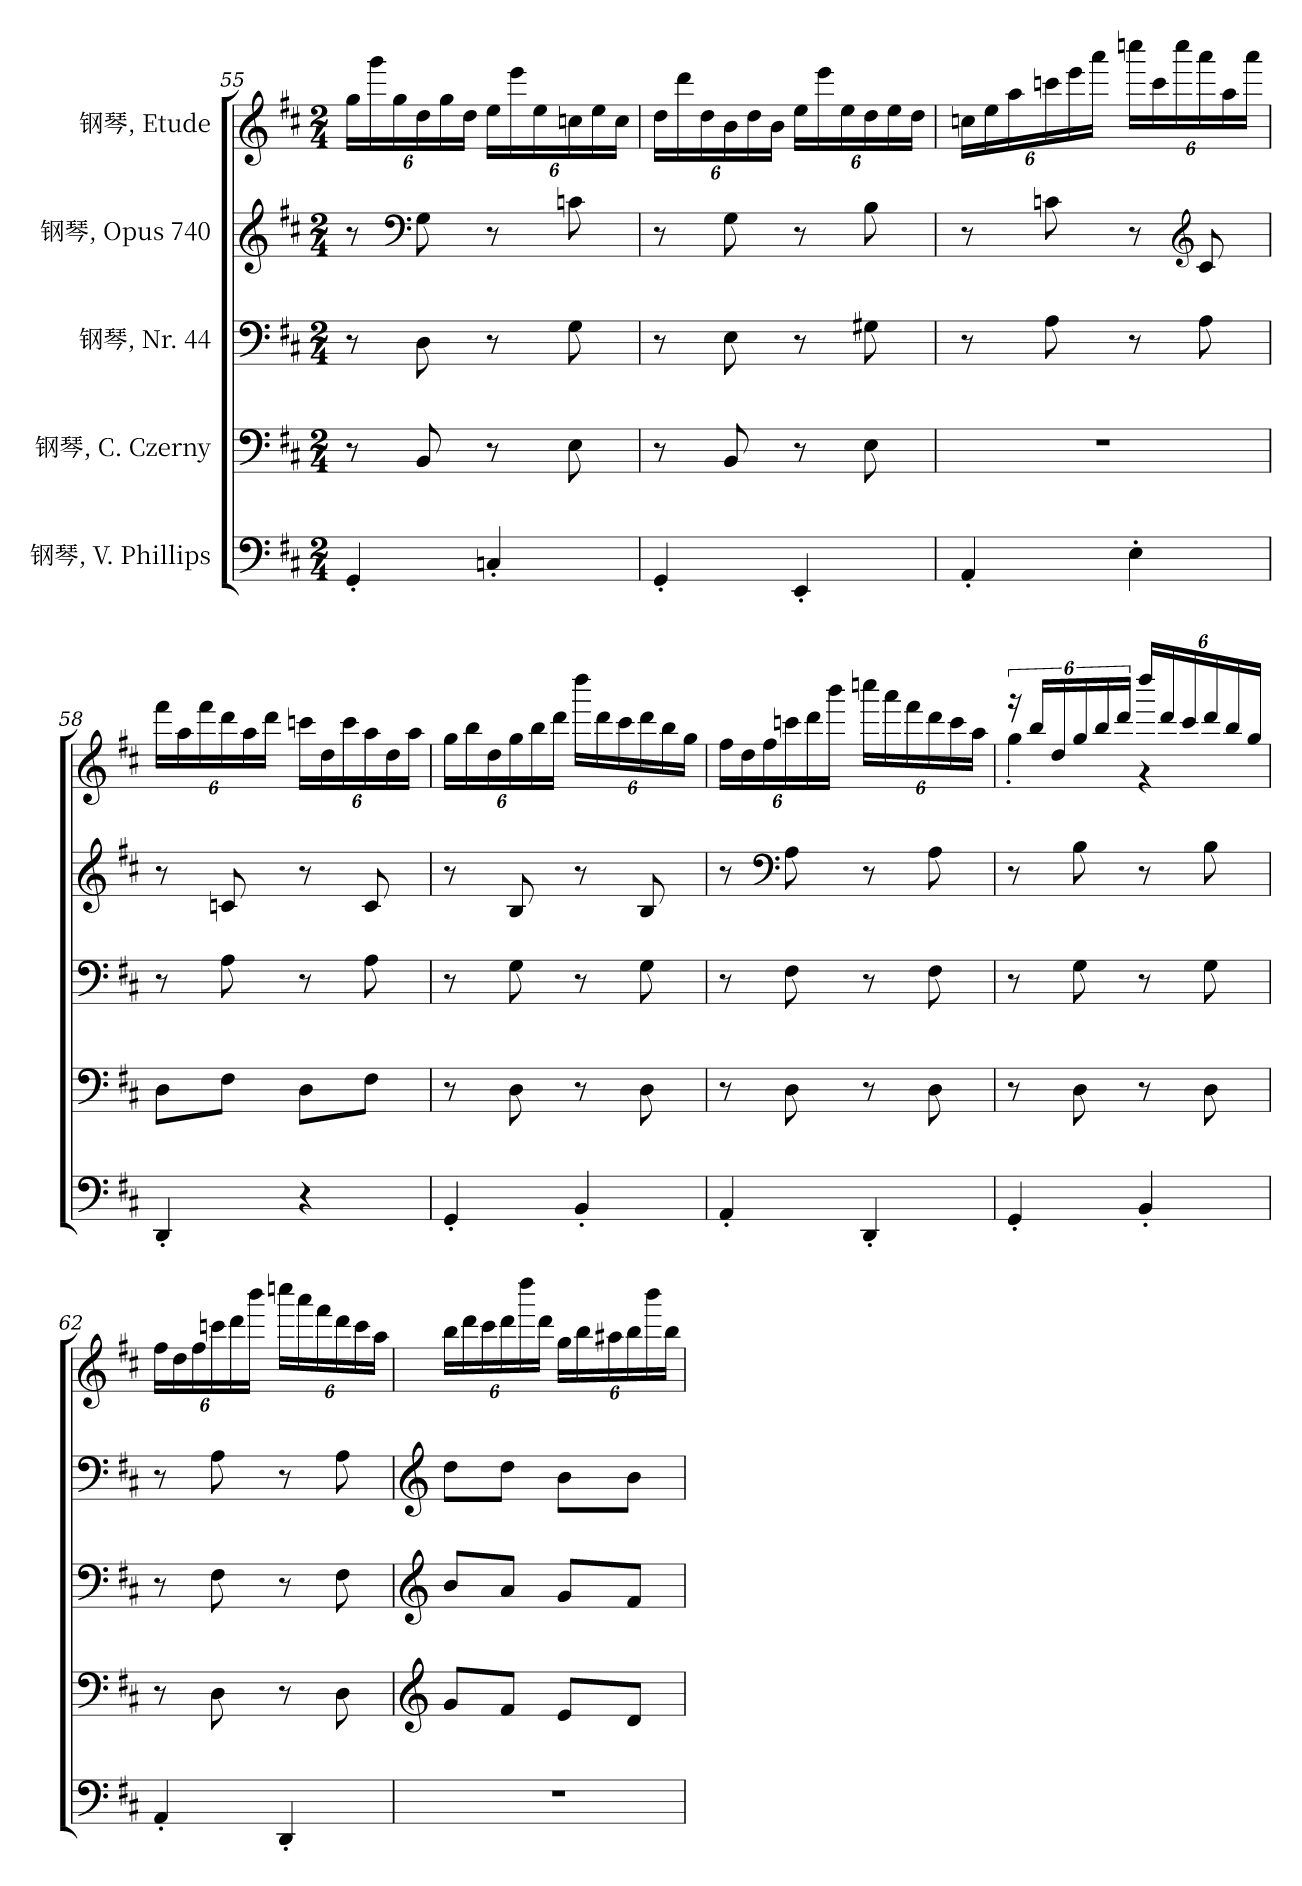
**kern	**kern	**kern	**kern	**kern
*part5	*part4	*part3	*part2	*part1
*staff5	*staff4	*staff3	*staff2	*staff1
*I"钢琴, V. Phillips	*I"钢琴, C. Czerny	*I"钢琴, Nr. 44	*I"钢琴, Opus 740	*I"钢琴, Etude
*clefF4	*clefF4	*clefF4	*clefG2	*clefG2
*k[f#c#]	*k[f#c#]	*k[f#c#]	*k[f#c#]	*k[f#c#]
*M2/4	*M2/4	*M2/4	*M2/4	*M2/4
*MM114	*MM114	*MM114	*MM114	*MM114
*	*	*	*	*Xbrackettup
=55	=55	=55	=55	=55
4GG'/	8r	8r	8r	24gg\LL
.	.	.	.	24ggg\
.	.	.	.	24gg\
*	*	*	*clefF4	*
.	8BB/	8D\	8G\	24dd\
.	.	.	.	24gg\
.	.	.	.	24dd\JJ
4Cn'/	8r	8r	8r	24ee\LL
.	.	.	.	24eee\
.	.	.	.	24ee\
.	8E\	8G\	8cn\	24ccn\
.	.	.	.	24ee\
.	.	.	.	24cc\JJ
=56	=56	=56	=56	=56
4GG'/	8r	8r	8r	24dd\LL
.	.	.	.	24ddd\
.	.	.	.	24dd\
.	8BB/	8E\	8G\	24b\
.	.	.	.	24dd\
.	.	.	.	24b\JJ
4EE'/	8r	8r	8r	24ee\LL
.	.	.	.	24eee\
.	.	.	.	24ee\
.	8E\	8G#X\	8B\	24dd\
.	.	.	.	24ee\
.	.	.	.	24dd\JJ
!!LO:PB:g=z
=57	=57	=57	=57	=57
4AA'/	2r	8r	8r	24ccn\LL
.	.	.	.	24ee\
.	.	.	.	24aa\
.	.	8A\	8cn\	24cccn\
.	.	.	.	24eee\
.	.	.	.	24aaa\JJ
4E'\	.	8r	8r	24ccccn\LL
.	.	.	.	24ccc\
.	.	.	.	24cccc\
*	*	*	*clefG2	*
.	.	8A\	8c/	24aaa\
.	.	.	.	24aa\
.	.	.	.	24aaa\JJ
=58	=58	=58	=58	=58
4DD'/	8D\L	8r	8r	24fff#\LL
.	.	.	.	24aa\
.	.	.	.	24fff#\
.	8F#\J	8A\	8cn/	24ddd\
.	.	.	.	24aa\
.	.	.	.	24ddd\JJ
4r	8D\L	8r	8r	24cccn\LL
.	.	.	.	24dd\
.	.	.	.	24ccc\
.	8F#\J	8A\	8c/	24aa\
.	.	.	.	24dd\
.	.	.	.	24aa\JJ
!!LO:LB:g=z
=59	=59	=59	=59	=59
4GG'/	8r	8r	8r	24gg\LL
.	.	.	.	24bb\
.	.	.	.	24dd\
.	8D\	8G\	8B/	24gg\
.	.	.	.	24bb\
.	.	.	.	24ddd\JJ
4BB'/	8r	8r	8r	24dddd\LL
.	.	.	.	24ddd\
.	.	.	.	24ccc#\
.	8D\	8G\	8B/	24ddd\
.	.	.	.	24bb\
.	.	.	.	24gg\JJ
=60	=60	=60	=60	=60
4AA'/	8r	8r	8r	24ff#\LL
.	.	.	.	24dd\
.	.	.	.	24ff#\
*	*	*	*clefF4	*
.	8D\	8F#\	8A\	24cccn\
.	.	.	.	24ddd\
.	.	.	.	24bbb\JJ
4DD'/	8r	8r	8r	24ccccn\LL
.	.	.	.	24aaa\
.	.	.	.	24fff#\
.	8D\	8F#\	8A\	24ddd\
.	.	.	.	24ccc\
.	.	.	.	24aa\JJ
!!LO:PB:g=z
=61	=61	=61	=61	=61
*	*	*	*	*brackettup
*	*	*	*	*^
4GG'/	8r	8r	8r	24r	4gg'\
.	.	.	.	24bb/LL	.
.	.	.	.	24dd/	.
*	*	*	*	*Xbrackettup	*
.	8D\	8G\	8B\	24gg/	.
.	.	.	.	24bb/	.
.	.	.	.	24ddd/JJ	.
4BB'/	8r	8r	8r	24dddd/LL	4r
.	.	.	.	24ddd/	.
.	.	.	.	24ccc#/	.
.	8D\	8G\	8B\	24ddd/	.
.	.	.	.	24bb/	.
.	.	.	.	24gg/JJ	.
*	*	*	*	*v	*v
=62	=62	=62	=62	=62
4AA'/	8r	8r	8r	24ff#\LL
.	.	.	.	24dd\
.	.	.	.	24ff#\
.	8D\	8F#\	8A\	24cccn\
.	.	.	.	24ddd\
.	.	.	.	24bbb\JJ
4DD'/	8r	8r	8r	24ccccn\LL
.	.	.	.	24aaa\
.	.	.	.	24fff#\
.	8D\	8F#\	8A\	24ddd\
.	.	.	.	24ccc\
.	.	.	.	24aa\JJ
!!LO:LB:g=z
=63	=63	=63	=63	=63
*	*clefG2	*clefG2	*clefG2	*
*	*	*	*	*MM108
2r	8g/L	8b/L	8dd\L	24bb\LL
.	.	.	.	24ddd\
.	.	.	.	24ccc#\
.	8f#/J	8a/J	8dd\J	24ddd\
.	.	.	.	24dddd\
.	.	.	.	24ddd\JJ
.	8e/L	8g/L	8b\L	24gg\LL
.	.	.	.	24bb\
.	.	.	.	24aa#X\
.	8d/J	8f#/J	8b\J	24bb\
.	.	.	.	24bbb\
.	.	.	.	24bb\JJ
=	=	=	=	=
*-	*-	*-	*-	*-
